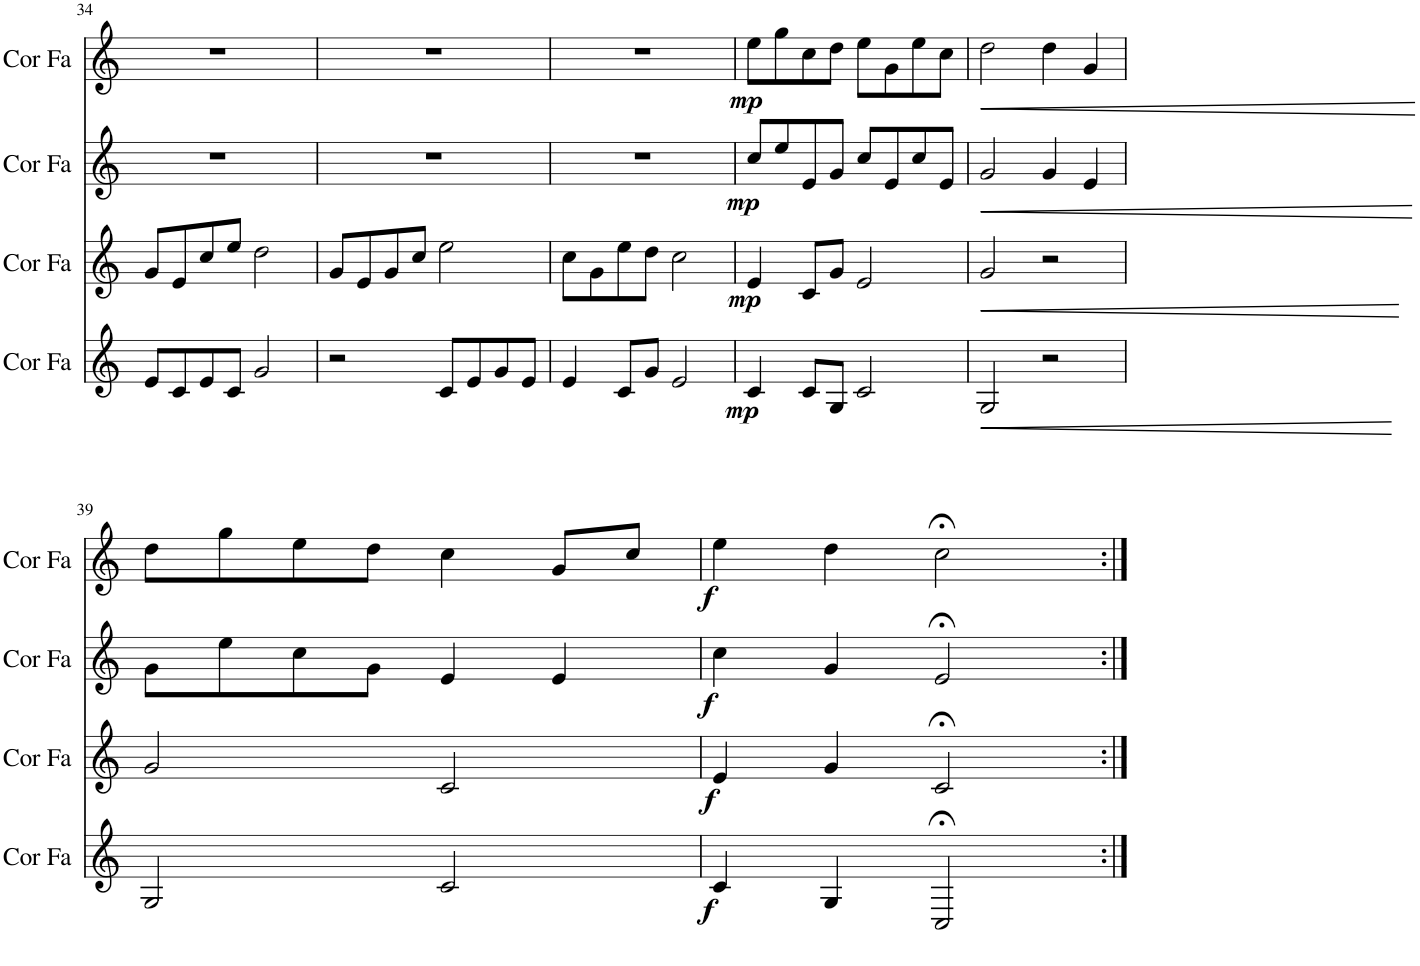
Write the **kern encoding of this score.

**kern	**dynam	**kern	**dynam	**kern	**dynam	**kern	**dynam
*part4	*part4	*part3	*part3	*part2	*part2	*part1	*part1
*staff4	*staff4	*staff3	*staff3	*staff2	*staff2	*staff1	*staff1
*I"Cor en Fa	*	*I"Cor en Fa	*	*I"Cor en Fa	*	*I"Cor en Fa	*
*I'Cor Fa	*	*I'Cor Fa	*	*I'Cor Fa	*	*I'Cor Fa	*
!!LO:PB:g=z
*clefG2	*	*clefG2	*	*clefG2	*	*clefG2	*
*Trd4c7	*	*Trd4c7	*	*Trd4c7	*	*Trd4c7	*
*k[]	*	*k[]	*	*k[]	*	*k[]	*
*M4/4	*	*M4/4	*	*M4/4	*	*M4/4	*
=34	=34	=34	=34	=34	=34	=34	=34
8e/L	.	8g/L	.	1r	.	1r	.
8c/	.	8e/	.	.	.	.	.
8e/	.	8cc/	.	.	.	.	.
8c/J	.	8ee/J	.	.	.	.	.
2g/	.	2dd\	.	.	.	.	.
=35	=35	=35	=35	=35	=35	=35	=35
2r	.	8g/L	.	1r	.	1r	.
.	.	8e/	.	.	.	.	.
.	.	8g/	.	.	.	.	.
.	.	8cc/J	.	.	.	.	.
8c/L	.	2ee\	.	.	.	.	.
8e/	.	.	.	.	.	.	.
8g/	.	.	.	.	.	.	.
8e/J	.	.	.	.	.	.	.
=36	=36	=36	=36	=36	=36	=36	=36
4e/	.	8cc\L	.	1r	.	1r	.
.	.	8g\	.	.	.	.	.
8c/L	.	8ee\	.	.	.	.	.
8g/J	.	8dd\J	.	.	.	.	.
2e/	.	2cc\	.	.	.	.	.
=37	=37	=37	=37	=37	=37	=37	=37
!	!LO:DY:b	!	!LO:DY:b	!	!LO:DY:b	!	!LO:DY:b
4c/	mp	4e/	mp	8cc/L	mp	8ee\L	mp
.	.	.	.	8ee/	.	8gg\	.
8c/L	.	8c/L	.	8e/	.	8cc\	.
8G/J	.	8g/J	.	8g/J	.	8dd\J	.
2c/	.	2e/	.	8cc/L	.	8ee\L	.
.	.	.	.	8e/	.	8g\	.
.	.	.	.	8cc/	.	8ee\	.
.	.	.	.	8e/J	.	8cc\J	.
=38	=38	=38	=38	=38	=38	=38	=38
!	!LO:HP:b	!	!LO:HP:b	!	!LO:HP:b	!	!LO:HP:b
2G/	<	2g/	<	2g/	<	2dd\	<
2r	.	2r	.	4g/	.	4dd\	.
.	.	.	.	4e/	.	4g/	.
.	[	.	[	.	[	.	[
!!LO:LB:g=z
=39	=39	=39	=39	=39	=39	=39	=39
2G/	.	2g/	.	8g\L	.	8dd\L	.
.	.	.	.	8ee\	.	8gg\	.
.	.	.	.	8cc\	.	8ee\	.
.	.	.	.	8g\J	.	8dd\J	.
2c/	.	2c/	.	4e/	.	4cc\	.
.	.	.	.	4e/	.	8g/L	.
.	.	.	.	.	.	8cc/J	.
=40	=40	=40	=40	=40	=40	=40	=40
!	!LO:DY:b	!	!LO:DY:b	!	!LO:DY:b	!	!LO:DY:b
4c/	f	4e/	f	4cc\	f	4ee\	f
4G/	.	4g/	.	4g/	.	4dd\	.
2C;</	.	2c;</	.	2e;</	.	2cc;<\	.
=:|!	=:|!	=:|!	=:|!	=:|!	=:|!	=:|!	=:|!
*-	*-	*-	*-	*-	*-	*-	*-
